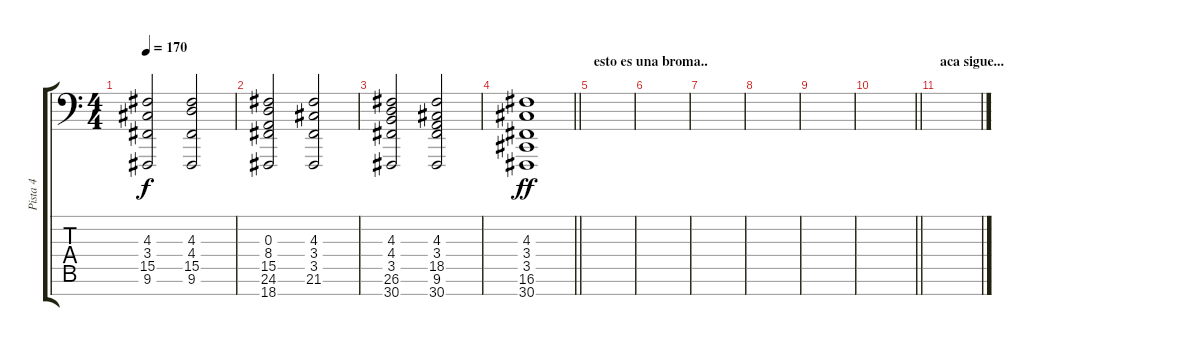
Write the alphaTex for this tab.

\track ("Pista 4" "Pista 4") {instrument lead2sawtooth}
\staff {score tabs}
\tuning (C5 C4 D3 Bb2 Eb1 A0 C0) {hide}
\ts (4 4)
\tempo 170
\clef f4
\ks c
(4.3 3.4 15.5 9.6).2{dy f} (4.3 4.4 15.5 9.6).2 |
(0.3 8.4 15.5 24.6 18.7).2 (4.3 3.4 3.5 21.6).2 |
(4.3 4.4 3.5 26.6 30.7).2 (4.3 3.4 18.5 9.6 30.7).2 |
\barLineRight lightlight
(4.3 3.4 3.5 16.6 30.7).1{dy ff} |
\section ("" "esto es una broma..")
|
|
|
|
|
\barLineRight lightlight
|
\section ("" "aca sigue...")
